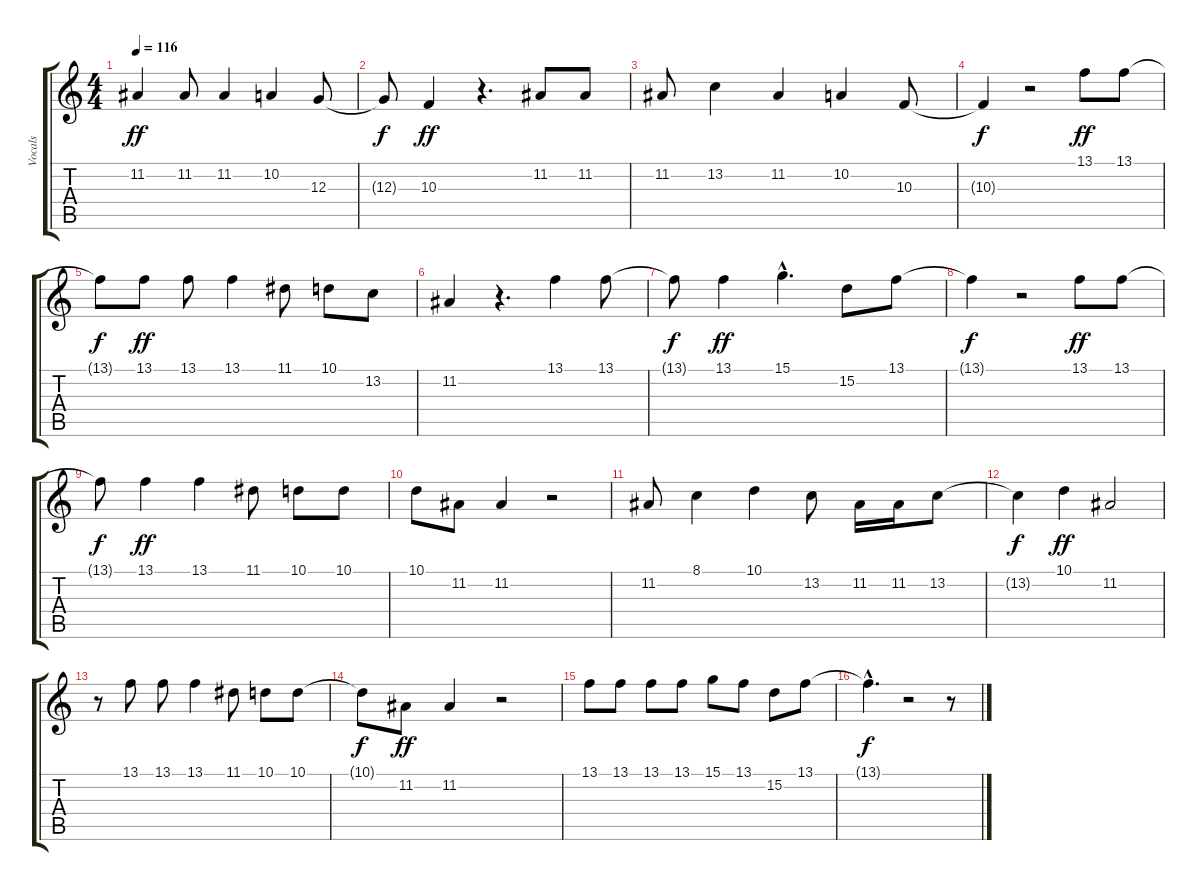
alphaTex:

\track ("Vocals" "Vocals") {instrument lead3calliope}
\staff {score tabs}
\tuning (E4 B3 G3 D3 A2 E2) {hide}
\ts (4 4)
\tempo 116
\clef g2
\ks c
11.2.4{dy ff} 11.2.8 11.2.4 10.2.4 12.3.8 |
12.3{t}.8{dy f} 10.3.4{dy ff} r.4{d} 11.2.8 11.2.8 |
11.2.8 13.2.4 11.2.4 10.2.4 10.3.8 |
10.3{t}.4{dy f} r.2 13.1.8{dy ff} 13.1.8 |
13.1{t}.8{dy f} 13.1.8{dy ff} 13.1.8 13.1.4 11.1.8 10.1.8 13.2.8 |
11.2.4 r.4{d} 13.1.4 13.1.8 |
13.1{t}.8{dy f} 13.1.4{dy ff} 15.1{hac}.4{d} 15.2.8 13.1.8 |
13.1{t}.4{dy f} r.2 13.1.8{dy ff} 13.1.8 |
13.1{t}.8{dy f} 13.1.4{dy ff} 13.1.4 11.1.8 10.1.8 10.1.8 |
10.1.8 11.2.8 11.2.4 r.2 |
11.2.8 8.1.4 10.1.4 13.2.8 11.2.16 11.2.16 13.2.8 |
13.2{t}.4{dy f} 10.1.4{dy ff} 11.2.2 |
r.8 13.1.8 13.1.8 13.1.4 11.1.8 10.1.8 10.1.8 |
10.1{t}.8{dy f} 11.2.8{dy ff} 11.2.4 r.2 |
13.1.8 13.1.8 13.1.8 13.1.8 15.1.8 13.1.8 15.2.8 13.1.8 |
13.1{hac t}.4{d dy f} r.2 r.8
